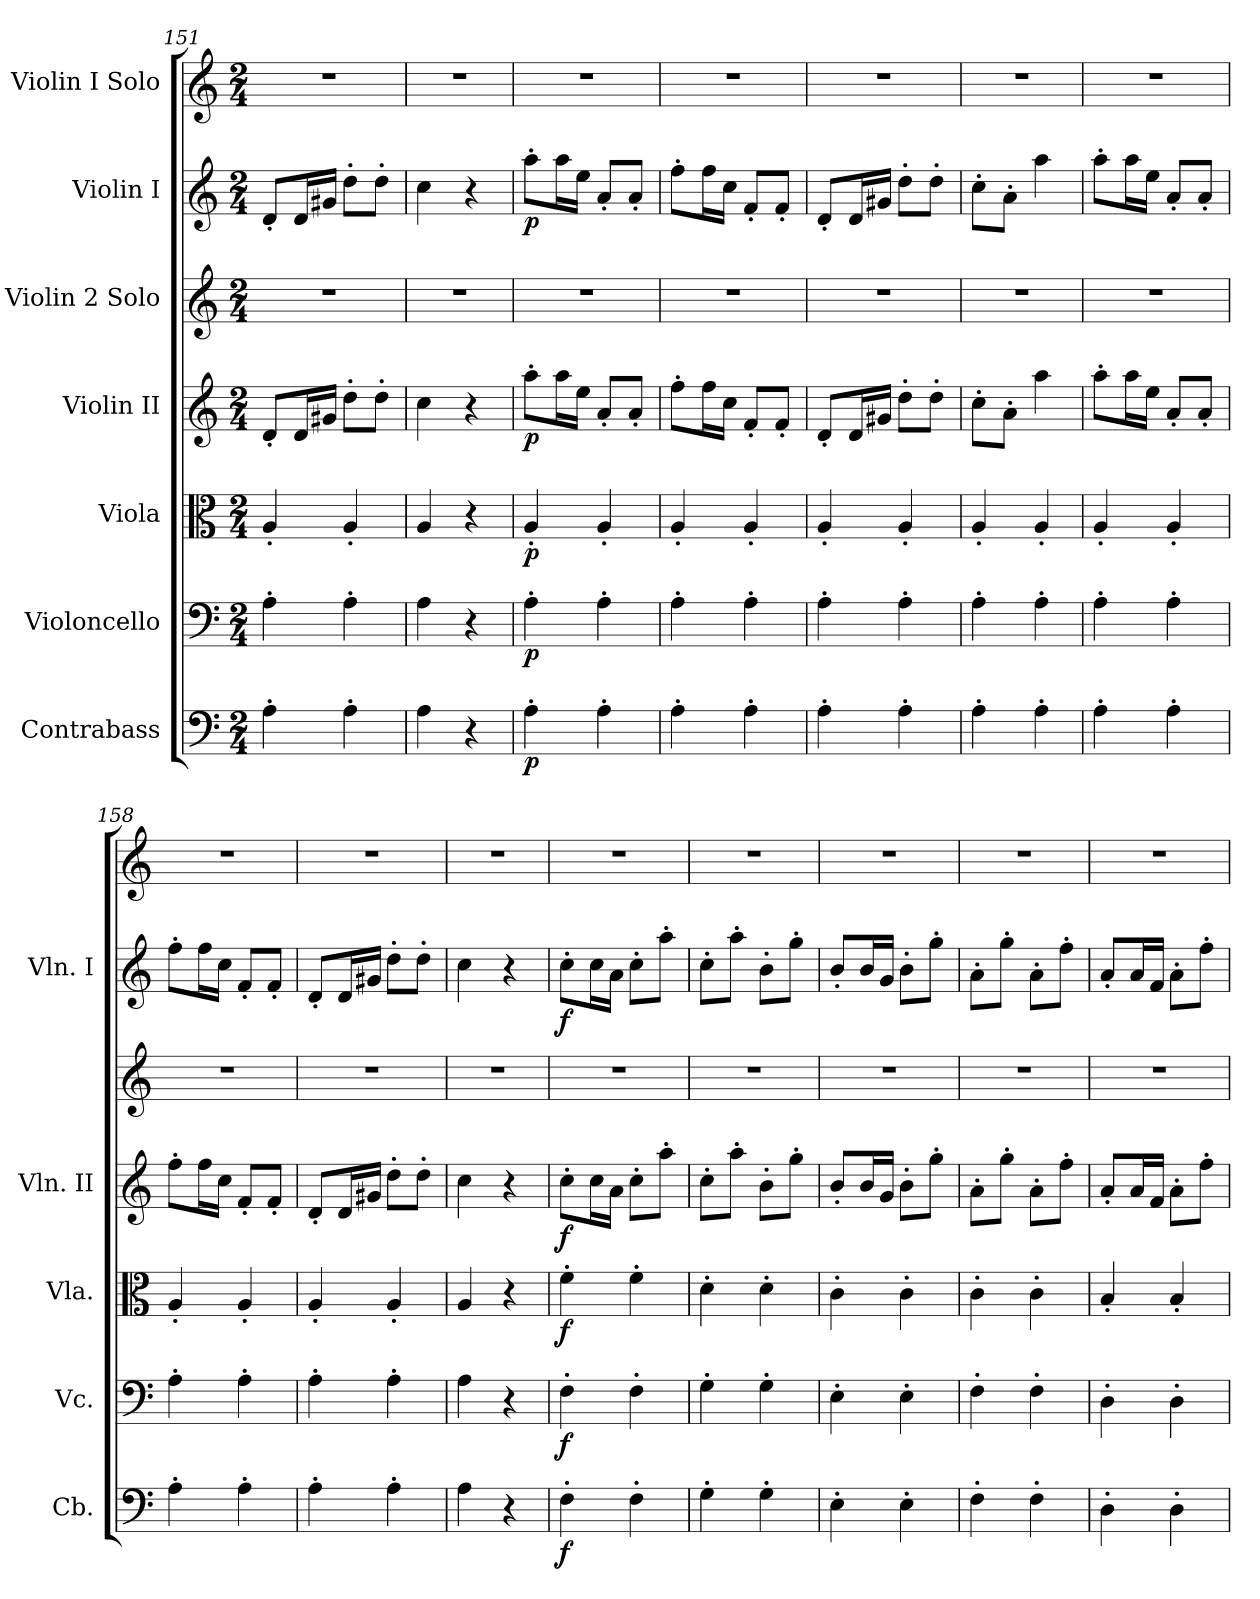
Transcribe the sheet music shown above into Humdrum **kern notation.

**kern	**dynam	**kern	**dynam	**kern	**dynam	**kern	**dynam	**kern	**kern	**dynam	**kern
*part7	*part7	*part6	*part6	*part5	*part5	*part4	*part4	*part3	*part2	*part2	*part1
*staff7	*staff7	*staff6	*staff6	*staff5	*staff5	*staff4	*staff4	*staff3	*staff2	*staff2	*staff1
*I"Contrabass	*	*I"Violoncello	*	*I"Viola	*	*I"Violin II	*	*I"Violin 2 Solo	*I"Violin I	*	*I"Violin I Solo
*I'Cb.	*	*I'Vc.	*	*I'Vla.	*	*I'Vln. II	*	*	*I'Vln. I	*	*
*clefF4	*	*clefF4	*	*clefC3	*	*clefG2	*	*clefG2	*clefG2	*	*clefG2
*ITrd7c12	*	*	*	*	*	*	*	*	*	*	*
*k[]	*	*k[]	*	*k[]	*	*k[]	*	*k[]	*k[]	*	*k[]
*M2/4	*	*M2/4	*	*M2/4	*	*M2/4	*	*M2/4	*M2/4	*	*M2/4
=151	=151	=151	=151	=151	=151	=151	=151	=151	=151	=151	=151
4AA'\	.	4A'\	.	4A'/	.	8d'/L	.	2r	8d'/L	.	2r
.	.	.	.	.	.	16d/L	.	.	16d/L	.	.
.	.	.	.	.	.	16g#X/JJ	.	.	16g#X/JJ	.	.
4AA'\	.	4A'\	.	4A'/	.	8dd'\L	.	.	8dd'\L	.	.
.	.	.	.	.	.	8dd'\J	.	.	8dd'\J	.	.
=152	=152	=152	=152	=152	=152	=152	=152	=152	=152	=152	=152
4AA\	.	4A\	.	4A/	.	4cc\	.	2r	4cc\	.	2r
4r	.	4r	.	4r	.	4r	.	.	4r	.	.
=153	=153	=153	=153	=153	=153	=153	=153	=153	=153	=153	=153
!	!LO:DY:b	!	!LO:DY:b	!	!LO:DY:b	!	!LO:DY:b	!	!	!LO:DY:b	!
4AA'\	p	4A'\	p	4A'/	p	8aa'\L	p	2r	8aa'\L	p	2r
.	.	.	.	.	.	16aa\L	.	.	16aa\L	.	.
.	.	.	.	.	.	16ee\JJ	.	.	16ee\JJ	.	.
4AA'\	.	4A'\	.	4A'/	.	8a'/L	.	.	8a'/L	.	.
.	.	.	.	.	.	8a'/J	.	.	8a'/J	.	.
=154	=154	=154	=154	=154	=154	=154	=154	=154	=154	=154	=154
4AA'\	.	4A'\	.	4A'/	.	8ff'\L	.	2r	8ff'\L	.	2r
.	.	.	.	.	.	16ff\L	.	.	16ff\L	.	.
.	.	.	.	.	.	16cc\JJ	.	.	16cc\JJ	.	.
4AA'\	.	4A'\	.	4A'/	.	8f'/L	.	.	8f'/L	.	.
.	.	.	.	.	.	8f'/J	.	.	8f'/J	.	.
=155	=155	=155	=155	=155	=155	=155	=155	=155	=155	=155	=155
4AA'\	.	4A'\	.	4A'/	.	8d'/L	.	2r	8d'/L	.	2r
.	.	.	.	.	.	16d/L	.	.	16d/L	.	.
.	.	.	.	.	.	16g#X/JJ	.	.	16g#X/JJ	.	.
4AA'\	.	4A'\	.	4A'/	.	8dd'\L	.	.	8dd'\L	.	.
.	.	.	.	.	.	8dd'\J	.	.	8dd'\J	.	.
=156	=156	=156	=156	=156	=156	=156	=156	=156	=156	=156	=156
4AA'\	.	4A'\	.	4A'/	.	8cc'\L	.	2r	8cc'\L	.	2r
.	.	.	.	.	.	8a'\J	.	.	8a'\J	.	.
4AA'\	.	4A'\	.	4A'/	.	4aa\	.	.	4aa\	.	.
=157	=157	=157	=157	=157	=157	=157	=157	=157	=157	=157	=157
4AA'\	.	4A'\	.	4A'/	.	8aa'\L	.	2r	8aa'\L	.	2r
.	.	.	.	.	.	16aa\L	.	.	16aa\L	.	.
.	.	.	.	.	.	16ee\JJ	.	.	16ee\JJ	.	.
4AA'\	.	4A'\	.	4A'/	.	8a'/L	.	.	8a'/L	.	.
.	.	.	.	.	.	8a'/J	.	.	8a'/J	.	.
!!LO:PB:g=z
=158	=158	=158	=158	=158	=158	=158	=158	=158	=158	=158	=158
4AA'\	.	4A'\	.	4A'/	.	8ff'\L	.	2r	8ff'\L	.	2r
.	.	.	.	.	.	16ff\L	.	.	16ff\L	.	.
.	.	.	.	.	.	16cc\JJ	.	.	16cc\JJ	.	.
4AA'\	.	4A'\	.	4A'/	.	8f'/L	.	.	8f'/L	.	.
.	.	.	.	.	.	8f'/J	.	.	8f'/J	.	.
=159	=159	=159	=159	=159	=159	=159	=159	=159	=159	=159	=159
4AA'\	.	4A'\	.	4A'/	.	8d'/L	.	2r	8d'/L	.	2r
.	.	.	.	.	.	16d/L	.	.	16d/L	.	.
.	.	.	.	.	.	16g#X/JJ	.	.	16g#X/JJ	.	.
4AA'\	.	4A'\	.	4A'/	.	8dd'\L	.	.	8dd'\L	.	.
.	.	.	.	.	.	8dd'\J	.	.	8dd'\J	.	.
=160	=160	=160	=160	=160	=160	=160	=160	=160	=160	=160	=160
4AA\	.	4A\	.	4A/	.	4cc\	.	2r	4cc\	.	2r
4r	.	4r	.	4r	.	4r	.	.	4r	.	.
=161	=161	=161	=161	=161	=161	=161	=161	=161	=161	=161	=161
!	!LO:DY:b	!	!LO:DY:b	!	!LO:DY:b	!	!LO:DY:b	!	!	!LO:DY:b	!
4FF'\	f	4F'\	f	4f'\	f	8cc'\L	f	2r	8cc'\L	f	2r
.	.	.	.	.	.	16cc\L	.	.	16cc\L	.	.
.	.	.	.	.	.	16a\JJ	.	.	16a\JJ	.	.
4FF'\	.	4F'\	.	4f'\	.	8cc'\L	.	.	8cc'\L	.	.
.	.	.	.	.	.	8aa'\J	.	.	8aa'\J	.	.
=162	=162	=162	=162	=162	=162	=162	=162	=162	=162	=162	=162
4GG'\	.	4G'\	.	4d'\	.	8cc'\L	.	2r	8cc'\L	.	2r
.	.	.	.	.	.	8aa'\J	.	.	8aa'\J	.	.
4GG'\	.	4G'\	.	4d'\	.	8b'\L	.	.	8b'\L	.	.
.	.	.	.	.	.	8gg'\J	.	.	8gg'\J	.	.
=163	=163	=163	=163	=163	=163	=163	=163	=163	=163	=163	=163
4EE'\	.	4E'\	.	4c'\	.	8b'/L	.	2r	8b'/L	.	2r
.	.	.	.	.	.	16b/L	.	.	16b/L	.	.
.	.	.	.	.	.	16g/JJ	.	.	16g/JJ	.	.
4EE'\	.	4E'\	.	4c'\	.	8b'\L	.	.	8b'\L	.	.
.	.	.	.	.	.	8gg'\J	.	.	8gg'\J	.	.
=164	=164	=164	=164	=164	=164	=164	=164	=164	=164	=164	=164
4FF'\	.	4F'\	.	4c'\	.	8a'\L	.	2r	8a'\L	.	2r
.	.	.	.	.	.	8gg'\J	.	.	8gg'\J	.	.
4FF'\	.	4F'\	.	4c'\	.	8a'\L	.	.	8a'\L	.	.
.	.	.	.	.	.	8ff'\J	.	.	8ff'\J	.	.
=165	=165	=165	=165	=165	=165	=165	=165	=165	=165	=165	=165
4DD'\	.	4D'\	.	4B'/	.	8a'/L	.	2r	8a'/L	.	2r
.	.	.	.	.	.	16a/L	.	.	16a/L	.	.
.	.	.	.	.	.	16f/JJ	.	.	16f/JJ	.	.
4DD'\	.	4D'\	.	4B'/	.	8a'\L	.	.	8a'\L	.	.
.	.	.	.	.	.	8ff'\J	.	.	8ff'\J	.	.
=	=	=	=	=	=	=	=	=	=	=	=
*-	*-	*-	*-	*-	*-	*-	*-	*-	*-	*-	*-
